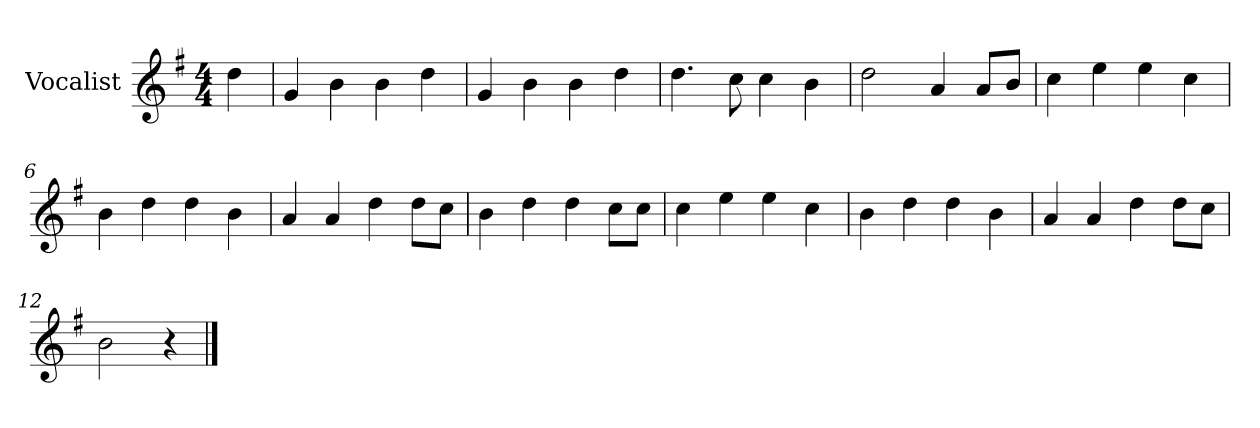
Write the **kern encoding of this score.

**kern
*part1
*staff1
*I"Vocalist
*k[f#]
*G:
*M4/4
=
4dd
=1
4g
4b
4b
4dd
=2
4g
4b
4b
4dd
=3
4.dd
8cc
4cc
4b
=4
2dd
4a
8aL
8bJ
=5
4cc
4ee
4ee
4cc
=6
4b
4dd
4dd
4b
=7
4a
4a
4dd
8ddL
8ccJ
=8
4b
4dd
4dd
8ccL
8ccJ
=9
4cc
4ee
4ee
4cc
=10
4b
4dd
4dd
4b
=11
4a
4a
4dd
8ddL
8ccJ
=12
2b
4r
==
*-
